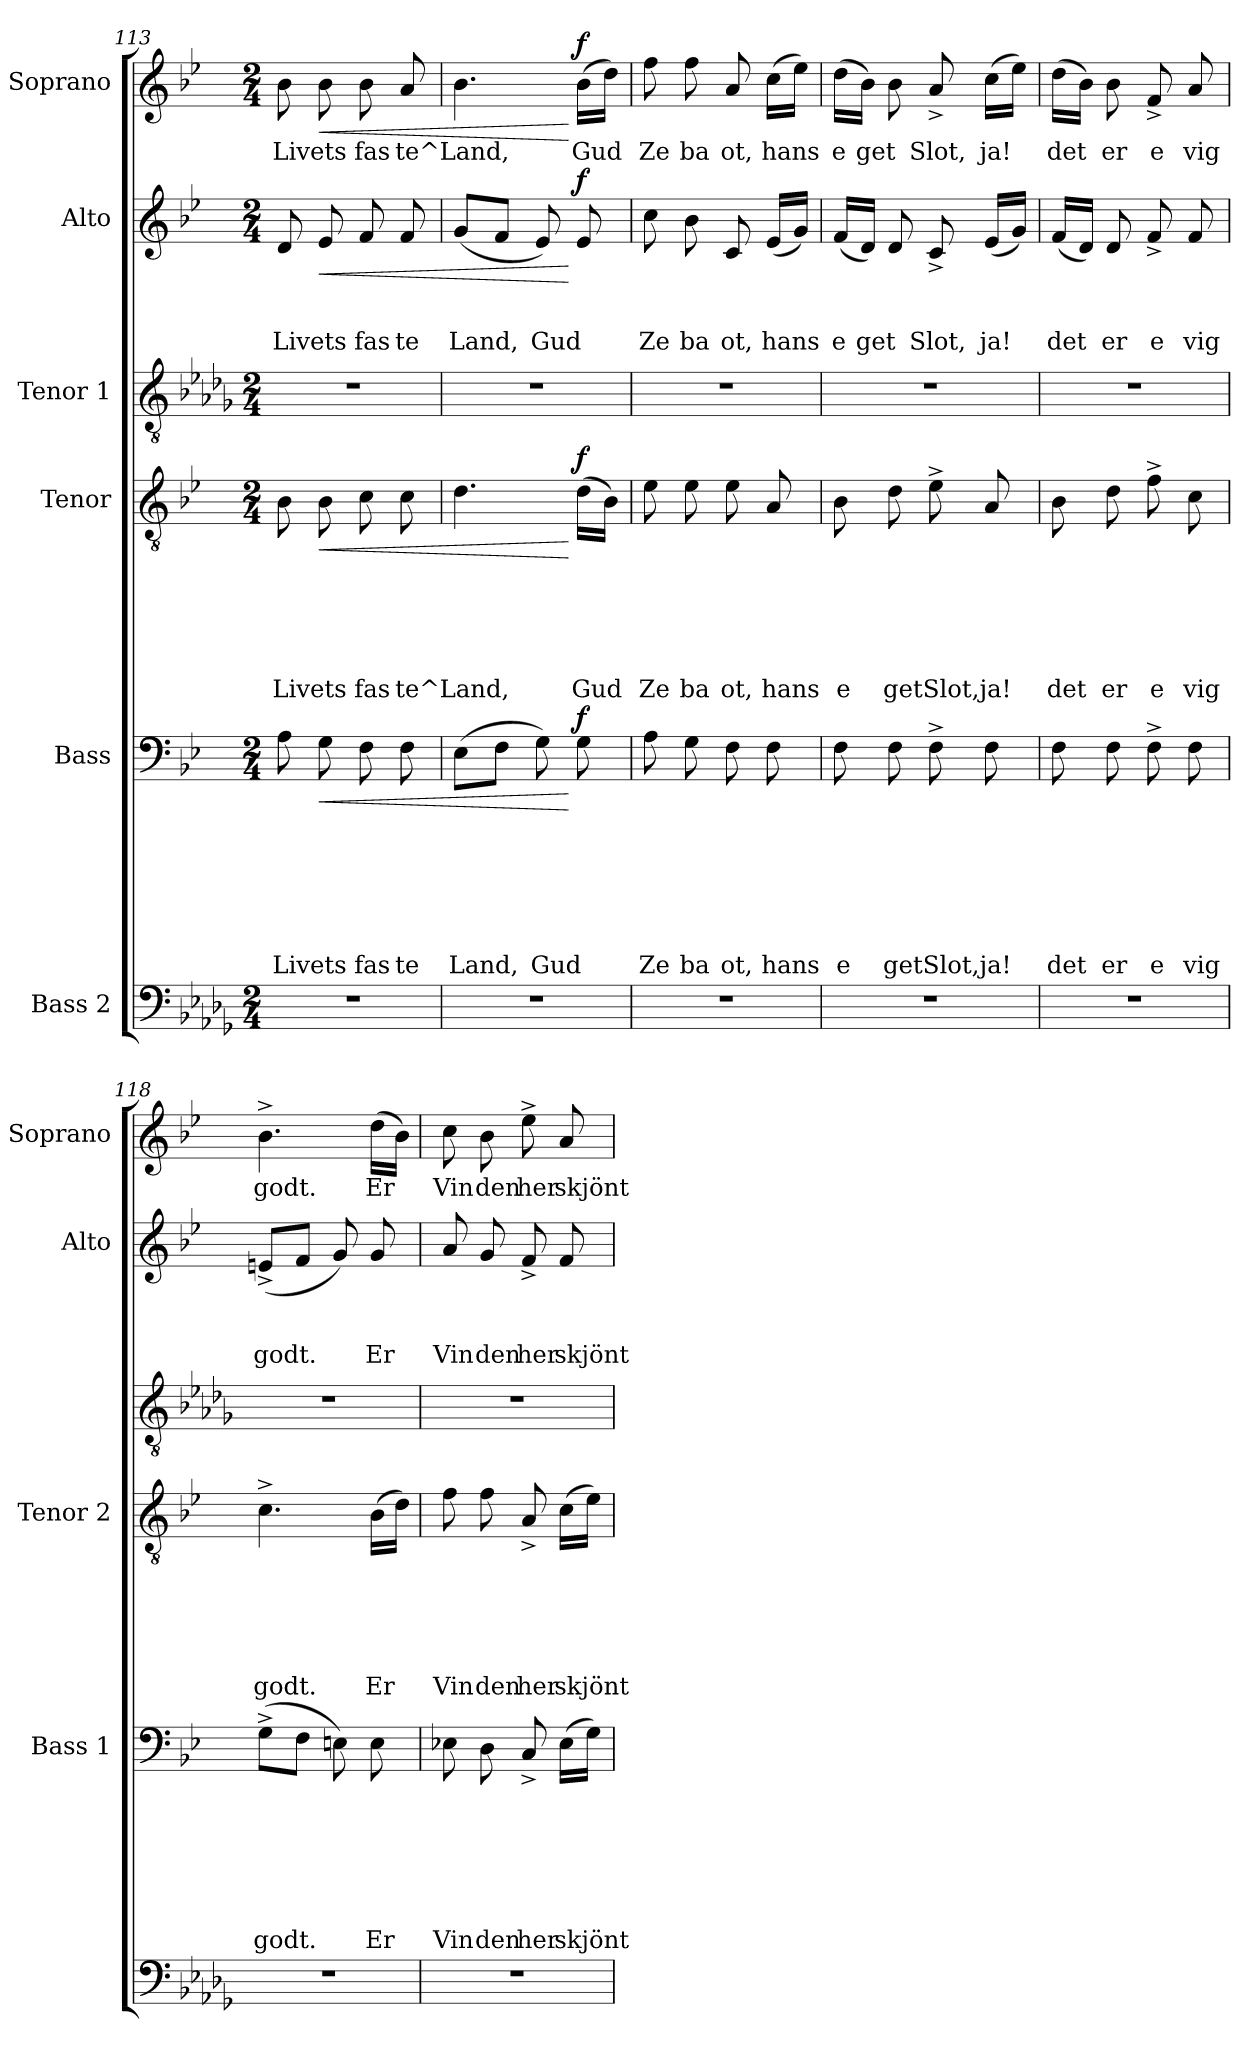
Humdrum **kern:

**kern	**kern	**text	**text	**text	**text	**text	**text	**text	**dynam	**kern	**text	**text	**text	**text	**text	**text	**dynam	**kern	**kern	**text	**text	**text	**dynam	**kern	**text	**dynam
*part6	*part5	*part5	*part5	*part5	*part5	*part5	*part5	*part5	*part5	*part4	*part4	*part4	*part4	*part4	*part4	*part4	*part4	*part3	*part2	*part2	*part2	*part2	*part2	*part1	*part1	*part1
*staff6	*staff5	*staff5	*staff5	*staff5	*staff5	*staff5	*staff5	*staff5	*staff5	*staff4	*staff4	*staff4	*staff4	*staff4	*staff4	*staff4	*staff4	*staff3	*staff2	*staff2	*staff2	*staff2	*staff2	*staff1	*staff1	*staff1
*I"Bass 2	*I"Bass	*	*	*	*	*	*	*	*	*I"Tenor	*	*	*	*	*	*	*	*I"Tenor 1	*I"Alto	*	*	*	*	*I"Soprano	*	*
*	*I'Bass 1	*	*	*	*	*	*	*	*	*I'Tenor 2	*	*	*	*	*	*	*	*	*I'Alto	*	*	*	*	*I'Soprano	*	*
*clefF4	*clefF4	*	*	*	*	*	*	*	*	*clefGv2	*	*	*	*	*	*	*	*clefGv2	*clefG2	*	*	*	*	*clefG2	*	*
*ITrd2c3	*	*	*	*	*	*	*	*	*	*	*	*	*	*	*	*	*	*ITrd2c3	*	*	*	*	*	*	*	*
*k[b-e-]	*k[b-e-]	*	*	*	*	*	*	*	*	*k[b-e-]	*	*	*	*	*	*	*	*k[b-e-]	*k[b-e-]	*	*	*	*	*k[b-e-]	*	*
*B-:	*B-:	*	*	*	*	*	*	*	*	*B-:	*	*	*	*	*	*	*	*B-:	*B-:	*	*	*	*	*B-:	*	*
*M2/4	*M2/4	*	*	*	*	*	*	*	*	*M2/4	*	*	*	*	*	*	*	*M2/4	*M2/4	*	*	*	*	*M2/4	*	*
=113	=113	=113	=113	=113	=113	=113	=113	=113	=113	=113	=113	=113	=113	=113	=113	=113	=113	=113	=113	=113	=113	=113	=113	=113	=113	=113
!	!	!	!	!	!	!	!	!LO:LY:b	!	!	!	!	!	!	!	!LO:LY:b	!	!	!	!	!	!LO:LY:b	!	!	!LO:LY:b	!
2r	8A\	.	.	.	.	.	.	Livets	.	8B-\	.	.	.	.	.	Livets	.	2r	8d/	.	.	Livets	.	8b-\	Livets	.
!	!	!	!	!	!	!	!	!	!LO:HP:b	!	!	!	!	!	!	!	!LO:HP:b	!	!	!	!	!	!LO:HP:b	!	!	!LO:HP:b
.	8G\	.	.	.	.	.	.	.	<	8B-\	.	.	.	.	.	.	<	.	8e-/	.	.	.	<	8b-\	.	<
!	!	!	!	!	!	!	!	!LO:LY:b	!	!	!	!	!	!	!	!LO:LY:b	!	!	!	!	!	!LO:LY:b	!	!	!LO:LY:b	!
.	8F\	.	.	.	.	.	.	fas	.	8c\	.	.	.	.	.	fas	.	.	8f/	.	.	fas	.	8b-\	fas	.
!	!	!	!	!	!	!	!	!LO:LY:b	!	!	!	!	!	!	!	!LO:LY:b	!	!	!	!	!	!LO:LY:b	!	!	!LO:LY:b	!
.	8F\	.	.	.	.	.	.	te	.	8c\	.	.	.	.	.	te^Land,	.	.	8f/	.	.	te	.	8a/	te^Land,	.
=114	=114	=114	=114	=114	=114	=114	=114	=114	=114	=114	=114	=114	=114	=114	=114	=114	=114	=114	=114	=114	=114	=114	=114	=114	=114	=114
!	!	!	!	!	!	!	!	!LO:LY:b	!	!	!	!	!	!	!	!	!	!	!	!	!	!LO:LY:b	!	!	!	!
2r	(>8E-\L	.	.	.	.	.	.	Land,	.	4.d\	.	.	.	.	.	.	.	2r	(<8g/L	.	.	Land,	.	4.b-\	.	.
.	8F\J	.	.	.	.	.	.	.	.	.	.	.	.	.	.	.	.	.	8f/J	.	.	.	.	.	.	.
!	!	!	!	!	!	!	!	!LO:LY:b	!	!	!	!	!	!	!	!	!	!	!	!	!	!LO:LY:b	!	!	!	!
.	8G\)	.	.	.	.	.	.	Gud	.	.	.	.	.	.	.	.	.	.	8e-/)	.	.	Gud	.	.	.	.
!	!	!	!	!	!	!	!	!	!LO:DY:n=1:a	!	!	!	!	!	!	!LO:LY:b	!LO:DY:n=1:a	!	!	!	!	!	!LO:DY:n=1:a	!	!LO:LY:b	!LO:DY:n=1:a
.	8G\	.	.	.	.	.	.	.	[ f	(>16d\LL	.	.	.	.	.	Gud	[ f	.	8e-/	.	.	.	[ f	(>16b-\LL	Gud	[ f
.	.	.	.	.	.	.	.	.	.	16B-\JJ)	.	.	.	.	.	.	.	.	.	.	.	.	.	16dd\JJ)	.	.
=115	=115	=115	=115	=115	=115	=115	=115	=115	=115	=115	=115	=115	=115	=115	=115	=115	=115	=115	=115	=115	=115	=115	=115	=115	=115	=115
!	!	!	!	!	!	!	!	!LO:LY:b	!	!	!	!	!	!	!	!LO:LY:b	!	!	!	!	!	!LO:LY:b	!	!	!LO:LY:b	!
2r	8A\	.	.	.	.	.	.	Ze	.	8e-\	.	.	.	.	.	Ze	.	2r	8cc\	.	.	Ze	.	8ff\	Ze	.
!	!	!	!	!	!	!	!	!LO:LY:b	!	!	!	!	!	!	!	!LO:LY:b	!	!	!	!	!	!LO:LY:b	!	!	!LO:LY:b	!
.	8G\	.	.	.	.	.	.	ba	.	8e-\	.	.	.	.	.	ba	.	.	8b-\	.	.	ba	.	8ff\	ba	.
!	!	!	!	!	!	!	!	!LO:LY:b	!	!	!	!	!	!	!	!LO:LY:b	!	!	!	!	!	!LO:LY:b	!	!	!LO:LY:b	!
.	8F\	.	.	.	.	.	.	ot,	.	8e-\	.	.	.	.	.	ot,	.	.	8c/	.	.	ot,	.	8a/	ot,	.
!	!	!	!	!	!	!	!	!LO:LY:b	!	!	!	!	!	!	!	!LO:LY:b	!	!	!	!	!	!LO:LY:b	!	!	!LO:LY:b	!
.	8F\	.	.	.	.	.	.	hans	.	8A/	.	.	.	.	.	hans	.	.	(<16e-/LL	.	.	hans	.	(>16cc\LL	hans	.
.	.	.	.	.	.	.	.	.	.	.	.	.	.	.	.	.	.	.	16g/JJ)	.	.	.	.	16ee-\JJ)	.	.
=116	=116	=116	=116	=116	=116	=116	=116	=116	=116	=116	=116	=116	=116	=116	=116	=116	=116	=116	=116	=116	=116	=116	=116	=116	=116	=116
!	!	!	!	!	!	!	!	!LO:LY:b	!	!	!	!	!	!	!	!LO:LY:b	!	!	!	!	!	!LO:LY:b	!	!	!LO:LY:b	!
2r	8F\	.	.	.	.	.	.	e	.	8B-\	.	.	.	.	.	e	.	2r	(<16f/LL	.	.	e	.	(>16dd\LL	e	.
!	!	!	!	!	!	!	!	!	!	!	!	!	!	!	!	!	!	!	!	!	!	!LO:LY:b	!	!	!LO:LY:b	!
.	.	.	.	.	.	.	.	.	.	.	.	.	.	.	.	.	.	.	16d/JJ)	.	.	get	.	16b-\JJ)	get	.
!	!	!	!	!	!	!	!	!LO:LY:b	!	!	!	!	!	!	!	!LO:LY:b	!	!	!	!	!	!	!	!	!	!
.	8F\	.	.	.	.	.	.	get	.	8d\	.	.	.	.	.	get	.	.	8d/	.	.	.	.	8b-\	.	.
!	!	!	!	!	!	!	!	!LO:LY:b	!	!	!	!	!	!	!	!LO:LY:b	!	!	!	!	!	!LO:LY:b	!	!	!LO:LY:b	!
.	8F^>\	.	.	.	.	.	.	Slot,	.	8e-^>\	.	.	.	.	.	Slot,	.	.	8c^</	.	.	Slot,	.	8a^</	Slot,	.
!	!	!	!	!	!	!	!	!LO:LY:b	!	!	!	!	!	!	!	!LO:LY:b	!	!	!	!	!	!LO:LY:b	!	!	!LO:LY:b	!
.	8F\	.	.	.	.	.	.	ja!	.	8A/	.	.	.	.	.	ja!	.	.	(<16e-/LL	.	.	ja!	.	(>16cc\LL	ja!	.
.	.	.	.	.	.	.	.	.	.	.	.	.	.	.	.	.	.	.	16g/JJ)	.	.	.	.	16ee-\JJ)	.	.
=117	=117	=117	=117	=117	=117	=117	=117	=117	=117	=117	=117	=117	=117	=117	=117	=117	=117	=117	=117	=117	=117	=117	=117	=117	=117	=117
!	!	!	!	!	!	!	!	!LO:LY:b	!	!	!	!	!	!	!	!LO:LY:b	!	!	!	!	!	!LO:LY:b	!	!	!LO:LY:b	!
2r	8F\	.	.	.	.	.	.	det	.	8B-\	.	.	.	.	.	det	.	2r	(<16f/LL	.	.	det	.	(>16dd\LL	det	.
.	.	.	.	.	.	.	.	.	.	.	.	.	.	.	.	.	.	.	16d/JJ)	.	.	.	.	16b-\JJ)	.	.
!	!	!	!	!	!	!	!	!LO:LY:b	!	!	!	!	!	!	!	!LO:LY:b	!	!	!	!	!	!LO:LY:b	!	!	!LO:LY:b	!
.	8F\	.	.	.	.	.	.	er	.	8d\	.	.	.	.	.	er	.	.	8d/	.	.	er	.	8b-\	er	.
!	!	!	!	!	!	!	!	!LO:LY:b	!	!	!	!	!	!	!	!LO:LY:b	!	!	!	!	!	!LO:LY:b	!	!	!LO:LY:b	!
.	8F^>\	.	.	.	.	.	.	e	.	8f^>\	.	.	.	.	.	e	.	.	8f^</	.	.	e	.	8f^</	e	.
!	!	!	!	!	!	!	!	!LO:LY:b	!	!	!	!	!	!	!	!LO:LY:b	!	!	!	!	!	!LO:LY:b	!	!	!LO:LY:b	!
.	8F\	.	.	.	.	.	.	vig	.	8c\	.	.	.	.	.	vig	.	.	8f/	.	.	vig	.	8a/	vig	.
=118	=118	=118	=118	=118	=118	=118	=118	=118	=118	=118	=118	=118	=118	=118	=118	=118	=118	=118	=118	=118	=118	=118	=118	=118	=118	=118
!	!	!	!	!	!	!	!	!LO:LY:b	!	!	!	!	!	!	!	!LO:LY:b	!	!	!	!	!	!LO:LY:b	!	!	!LO:LY:b	!
2r	(>8G^>\L	.	.	.	.	.	.	godt.	.	4.c^>\	.	.	.	.	.	godt.	.	2r	(<8en^</L	.	.	godt.	.	4.b-^>\	godt.	.
.	8F\J	.	.	.	.	.	.	.	.	.	.	.	.	.	.	.	.	.	8f/J	.	.	.	.	.	.	.
.	8En\)	.	.	.	.	.	.	.	.	.	.	.	.	.	.	.	.	.	8g/)	.	.	.	.	.	.	.
!	!	!	!	!	!	!	!	!LO:LY:b	!	!	!	!	!	!	!	!LO:LY:b	!	!	!	!	!	!LO:LY:b	!	!	!LO:LY:b	!
.	8E\	.	.	.	.	.	.	Er	.	(>16B-\LL	.	.	.	.	.	Er	.	.	8g/	.	.	Er	.	(>16dd\LL	Er	.
.	.	.	.	.	.	.	.	.	.	16d\JJ)	.	.	.	.	.	.	.	.	.	.	.	.	.	16b-\JJ)	.	.
!!LO:PB:g=z
=119	=119	=119	=119	=119	=119	=119	=119	=119	=119	=119	=119	=119	=119	=119	=119	=119	=119	=119	=119	=119	=119	=119	=119	=119	=119	=119
!	!	!	!	!	!	!	!	!LO:LY:b	!	!	!	!	!	!	!	!LO:LY:b	!	!	!	!	!	!LO:LY:b	!	!	!LO:LY:b	!
2r	8E-X\	.	.	.	.	.	.	Vin	.	8f\	.	.	.	.	.	Vin	.	2r	8a/	.	.	Vin	.	8cc\	Vin	.
!	!	!	!	!	!	!	!	!LO:LY:b	!	!	!	!	!	!	!	!LO:LY:b	!	!	!	!	!	!LO:LY:b	!	!	!LO:LY:b	!
.	8D\	.	.	.	.	.	.	den	.	8f\	.	.	.	.	.	den	.	.	8g/	.	.	den	.	8b-\	den	.
!	!	!	!	!	!	!	!	!LO:LY:b	!	!	!	!	!	!	!	!LO:LY:b	!	!	!	!	!	!LO:LY:b	!	!	!LO:LY:b	!
.	8C^</	.	.	.	.	.	.	her	.	8A^</	.	.	.	.	.	her	.	.	8f^</	.	.	her	.	8ee-^>\	her	.
!	!	!	!	!	!	!	!	!LO:LY:b	!	!	!	!	!	!	!	!LO:LY:b	!	!	!	!	!	!LO:LY:b	!	!	!LO:LY:b	!
.	(>16E-\LL	.	.	.	.	.	.	skjönt	.	(>16c\LL	.	.	.	.	.	skjönt	.	.	8f/	.	.	skjönt	.	8a/	skjönt	.
.	16G\JJ)	.	.	.	.	.	.	.	.	16e-\JJ)	.	.	.	.	.	.	.	.	.	.	.	.	.	.	.	.
=	=	=	=	=	=	=	=	=	=	=	=	=	=	=	=	=	=	=	=	=	=	=	=	=	=	=
*-	*-	*-	*-	*-	*-	*-	*-	*-	*-	*-	*-	*-	*-	*-	*-	*-	*-	*-	*-	*-	*-	*-	*-	*-	*-	*-
